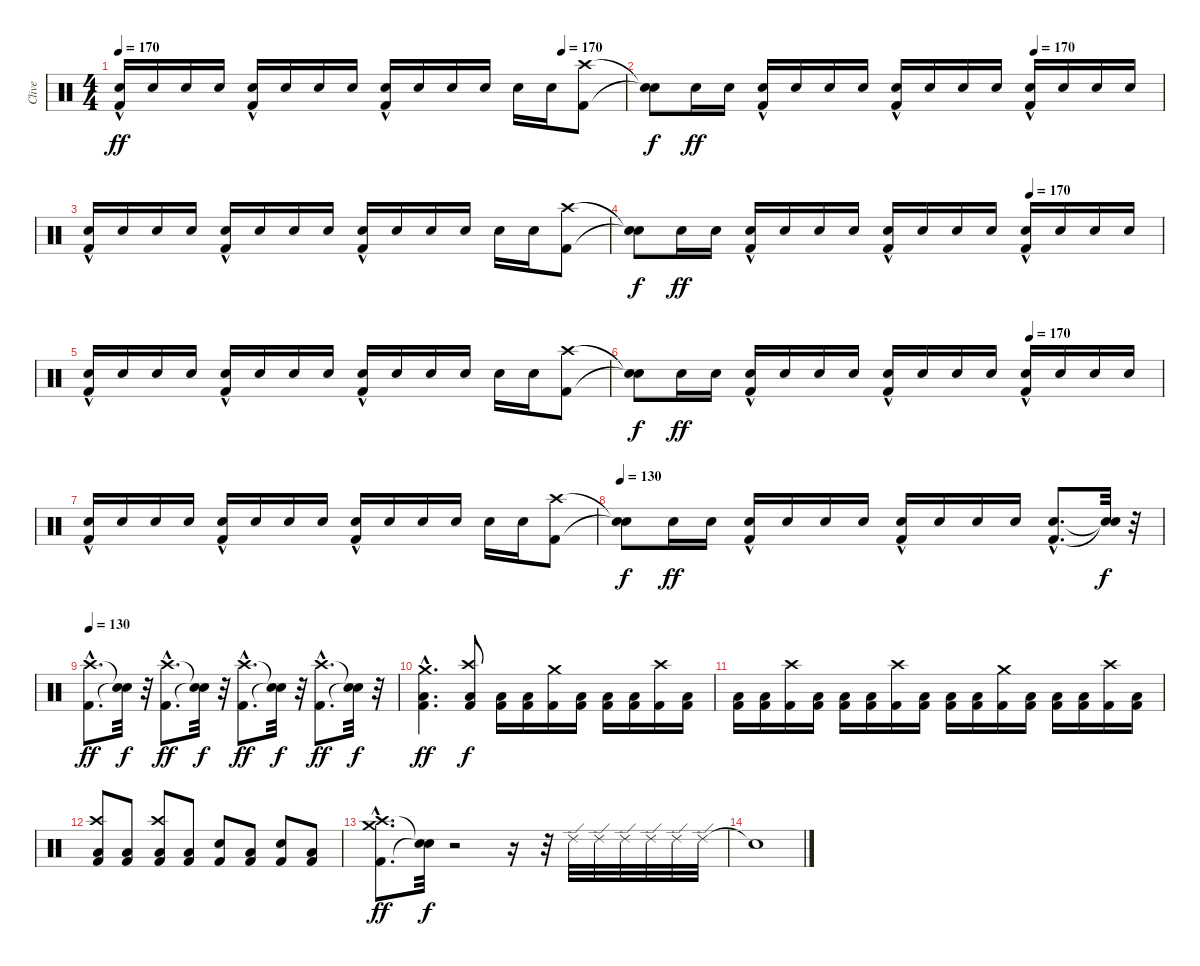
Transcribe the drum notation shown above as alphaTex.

\track ("Clive" "Clive") {instrument percussion}
\staff {score}
\articulation defaults
\ts (4 4)
\tempo 170
\tempo (170 0.875)
\clef neutral
\ks c
("Kick (hit) 2"{hac} "Snare (hit) 2").16{dy ff volume 16} "Snare (hit) 2".16{volume 5} "Snare (hit) 2".16 "Snare (hit) 2".16 ("Kick (hit) 2"{hac} "Snare (hit) 2").16{volume 16} "Snare (hit) 2".16{volume 5} "Snare (hit) 2".16 "Snare (hit) 2".16 ("Kick (hit) 2"{hac} "Snare (hit) 2").16{volume 16} "Snare (hit) 2".16{volume 5} "Snare (hit) 2".16 "Snare (hit) 2".16 "Snare (hit) 2".16{volume 16} "Snare (hit) 2".16 ("Kick (hit) 2" "Crash high (hit)").8 |
\tempo (170 0.75)
("Snare (hit)"{t} "Snare (hit)"{t}).8{dy f} "Snare (hit) 2".16{dy ff volume 5} "Snare (hit) 2".16 ("Kick (hit) 2"{hac} "Snare (hit) 2").16{volume 16} "Snare (hit) 2".16{volume 5} "Snare (hit) 2".16 "Snare (hit) 2".16 ("Kick (hit) 2"{hac} "Snare (hit) 2").16{volume 16} "Snare (hit) 2".16{volume 5} "Snare (hit) 2".16 "Snare (hit) 2".16 ("Kick (hit) 2"{hac} "Snare (hit) 2").16{volume 16} "Snare (hit) 2".16{volume 5} "Snare (hit) 2".16 "Snare (hit) 2".16 |
("Kick (hit) 2"{hac} "Snare (hit) 2").16{volume 16} "Snare (hit) 2".16{volume 5} "Snare (hit) 2".16 "Snare (hit) 2".16 ("Kick (hit) 2"{hac} "Snare (hit) 2").16{volume 16} "Snare (hit) 2".16{volume 5} "Snare (hit) 2".16 "Snare (hit) 2".16 ("Kick (hit) 2"{hac} "Snare (hit) 2").16{volume 16} "Snare (hit) 2".16{volume 5} "Snare (hit) 2".16 "Snare (hit) 2".16 "Snare (hit) 2".16{volume 16} "Snare (hit) 2".16 ("Kick (hit) 2" "Crash high (hit)").8 |
\tempo (170 0.75)
("Snare (hit)"{t} "Snare (hit)"{t}).8{dy f} "Snare (hit) 2".16{dy ff volume 5} "Snare (hit) 2".16 ("Kick (hit) 2"{hac} "Snare (hit) 2").16{volume 16} "Snare (hit) 2".16{volume 5} "Snare (hit) 2".16 "Snare (hit) 2".16 ("Kick (hit) 2"{hac} "Snare (hit) 2").16{volume 16} "Snare (hit) 2".16{volume 5} "Snare (hit) 2".16 "Snare (hit) 2".16 ("Kick (hit) 2"{hac} "Snare (hit) 2").16{volume 16} "Snare (hit) 2".16{volume 5} "Snare (hit) 2".16 "Snare (hit) 2".16 |
("Kick (hit) 2"{hac} "Snare (hit) 2").16{volume 16} "Snare (hit) 2".16{volume 5} "Snare (hit) 2".16 "Snare (hit) 2".16 ("Kick (hit) 2"{hac} "Snare (hit) 2").16{volume 16} "Snare (hit) 2".16{volume 5} "Snare (hit) 2".16 "Snare (hit) 2".16 ("Kick (hit) 2"{hac} "Snare (hit) 2").16{volume 16} "Snare (hit) 2".16{volume 5} "Snare (hit) 2".16 "Snare (hit) 2".16 "Snare (hit) 2".16{volume 16} "Snare (hit) 2".16 ("Kick (hit) 2" "Crash high (hit)").8 |
\tempo (170 0.75)
("Snare (hit)"{t} "Snare (hit)"{t}).8{dy f} "Snare (hit) 2".16{dy ff volume 5} "Snare (hit) 2".16 ("Kick (hit) 2"{hac} "Snare (hit) 2").16{volume 16} "Snare (hit) 2".16{volume 5} "Snare (hit) 2".16 "Snare (hit) 2".16 ("Kick (hit) 2"{hac} "Snare (hit) 2").16{volume 16} "Snare (hit) 2".16{volume 5} "Snare (hit) 2".16 "Snare (hit) 2".16 ("Kick (hit) 2"{hac} "Snare (hit) 2").16{volume 16} "Snare (hit) 2".16{volume 5} "Snare (hit) 2".16 "Snare (hit) 2".16 |
("Kick (hit) 2"{hac} "Snare (hit) 2").16{volume 16} "Snare (hit) 2".16{volume 5} "Snare (hit) 2".16 "Snare (hit) 2".16 ("Kick (hit) 2"{hac} "Snare (hit) 2").16{volume 16} "Snare (hit) 2".16{volume 5} "Snare (hit) 2".16 "Snare (hit) 2".16 ("Kick (hit) 2"{hac} "Snare (hit) 2").16{volume 16} "Snare (hit) 2".16{volume 5} "Snare (hit) 2".16 "Snare (hit) 2".16 "Snare (hit) 2".16{volume 16} "Snare (hit) 2".16 ("Kick (hit) 2" "Crash high (hit)").8 |
\tempo 130
("Snare (hit)"{t} "Snare (hit)"{t}).8{dy f} "Snare (hit) 2".16{dy ff volume 5} "Snare (hit) 2".16 ("Kick (hit) 2"{hac} "Snare (hit) 2").16{volume 16} "Snare (hit) 2".16{volume 5} "Snare (hit) 2".16 "Snare (hit) 2".16 ("Kick (hit) 2"{hac} "Snare (hit) 2").16{volume 16} "Snare (hit) 2".16{volume 5} "Snare (hit) 2".16 "Snare (hit) 2".16 ("Kick (hit) 2"{hac} "Snare (hit) 2"{hac}).8{d volume 16} ("Snare (hit)"{t} "Snare (hit)"{t}).32{dy f} r.32 |
\tempo 130
("Kick (hit) 2"{hac} "Crash high (hit)"{hac}).8{d dy ff} ("Snare (hit)"{t} "Snare (hit)"{t}).32{dy f} r.32 ("Kick (hit) 2"{hac} "Crash high (hit)"{hac}).8{d dy ff} ("Snare (hit)"{t} "Snare (hit)"{t}).32{dy f} r.32 ("Kick (hit) 2"{hac} "Crash high (hit)"{hac}).8{d dy ff} ("Snare (hit)"{t} "Snare (hit)"{t}).32{dy f} r.32 ("Kick (hit) 2"{hac} "Crash high (hit)"{hac}).8{d dy ff} ("Snare (hit)"{t} "Snare (hit)"{t}).32{dy f} r.32 |
("Kick (hit) 2"{hac} "Low Tom (hit)"{hac} "Crash medium (hit)"{hac}).4{d dy ff} ("Kick (hit) 2" "Low Tom (hit)" "Crash high (hit)").8{dy f} ("Kick (hit) 2" "Low Tom (hit)").16 ("Kick (hit) 2" "Low Tom (hit)").16 ("Kick (hit) 2" "Crash medium (hit)").16 ("Kick (hit) 2" "Low Tom (hit)").16 ("Kick (hit) 2" "Low Tom (hit)").16 ("Kick (hit) 2" "Low Tom (hit)").16 ("Kick (hit) 2" "Crash high (hit)").16 ("Kick (hit) 2" "Low Tom (hit)").16 |
("Kick (hit) 2" "Low Tom (hit)").16 ("Kick (hit) 2" "Low Tom (hit)").16 ("Kick (hit) 2" "Crash high (hit)").16 ("Kick (hit) 2" "Low Tom (hit)").16 ("Kick (hit) 2" "Low Tom (hit)").16 ("Kick (hit) 2" "Low Tom (hit)").16 ("Kick (hit) 2" "Crash high (hit)").16 ("Kick (hit) 2" "Low Tom (hit)").16 ("Kick (hit) 2" "Low Tom (hit)").16 ("Kick (hit) 2" "Low Tom (hit)").16 ("Kick (hit) 2" "Crash medium (hit)").16 ("Kick (hit) 2" "Low Tom (hit)").16 ("Kick (hit) 2" "Low Tom (hit)").16 ("Kick (hit) 2" "Low Tom (hit)").16 ("Kick (hit) 2" "Crash high (hit)").16 ("Kick (hit) 2" "Low Tom (hit)").16 |
("Kick (hit) 2" "Low Tom (hit)" "Crash high (hit)").8 ("Kick (hit) 2" "Low Tom (hit)").8 ("Kick (hit) 2" "Low Tom (hit)" "Crash high (hit)").8 ("Kick (hit) 2" "Low Tom (hit)").8 ("Kick (hit) 2" "Snare (hit) 2").8 ("Kick (hit) 2" "Low Tom (hit)").8 ("Kick (hit) 2" "Snare (hit) 2").8 ("Kick (hit) 2" "Low Tom (hit)").8 |
("Kick (hit) 2"{hac} "Crash high (hit)"{hac} "Crash medium (hit)"{hac}).8{d dy ff} ("Snare (hit)"{t} "Snare (hit)"{t}).32{dy f} r.2 r.16 r.32 "Ride (edge) 2".32 "Ride (edge) 2".32 "Ride (edge) 2".32 "Ride (edge) 2".32 "Ride (edge) 2".32 "Ride (edge) 2".32 |
"Snare (hit)"{t}.1
